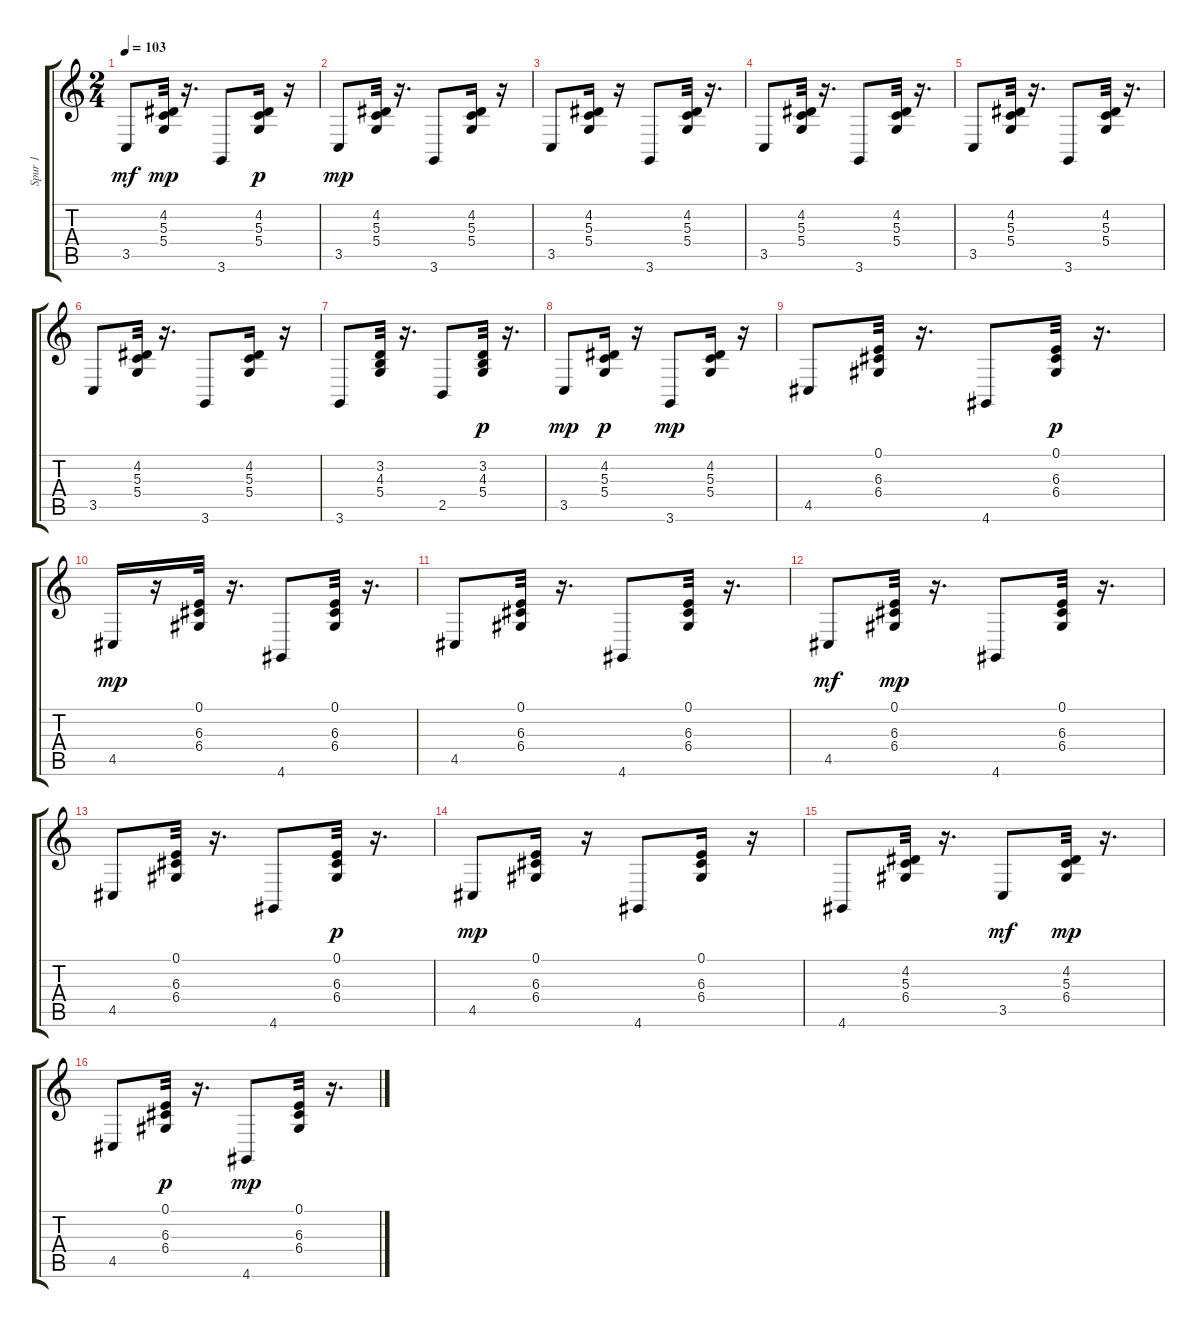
\track ("Spur 1" "Spur 1") {instrument electricgrandpiano}
\staff {score tabs}
\tuning (E4 B3 G3 D3 A2 E2) {hide}
\ts (2 4)
\tempo 103
\clef g2
\ks c
3.5.8{dy mf} (4.2 5.3 5.4).32{dy mp} r.16{d} 3.6.8 (4.2 5.3 5.4).16{dy p} r.16 |
3.5.8{dy mp} (4.2 5.3 5.4).32 r.16{d} 3.6.8 (4.2 5.3 5.4).16 r.16 |
3.5.8 (4.2 5.3 5.4).16 r.16 3.6.8 (4.2 5.3 5.4).32 r.16{d} |
3.5.8 (4.2 5.3 5.4).32 r.16{d} 3.6.8 (4.2 5.3 5.4).32 r.16{d} |
3.5.8 (4.2 5.3 5.4).32 r.16{d} 3.6.8 (4.2 5.3 5.4).32 r.16{d} |
3.5.8 (4.2 5.3 5.4).32 r.16{d} 3.6.8 (4.2 5.3 5.4).16 r.16 |
3.6.8 (3.2 4.3 5.4).32 r.16{d} 2.5.8 (3.2 4.3 5.4).32{dy p} r.16{d} |
3.5.8{dy mp} (4.2 5.3 5.4).16{dy p} r.16 3.6.8{dy mp} (4.2 5.3 5.4).16 r.16 |
4.5.8 (0.1 6.3 6.4).32 r.16{d} 4.6.8 (0.1 6.3 6.4).32{dy p} r.16{d} |
4.5.16{dy mp} r.16 (0.1 6.3 6.4).32 r.16{d} 4.6.8 (0.1 6.3 6.4).32 r.16{d} |
4.5.8 (0.1 6.3 6.4).32 r.16{d} 4.6.8 (0.1 6.3 6.4).32 r.16{d} |
4.5.8{dy mf} (0.1 6.3 6.4).32{dy mp} r.16{d} 4.6.8 (0.1 6.3 6.4).32 r.16{d} |
4.5.8 (0.1 6.3 6.4).32 r.16{d} 4.6.8 (0.1 6.3 6.4).32{dy p} r.16{d} |
4.5.8{dy mp} (0.1 6.3 6.4).16 r.16 4.6.8 (0.1 6.3 6.4).16 r.16 |
4.6.8 (4.2 5.3 6.4).32 r.16{d} 3.5.8{dy mf} (4.2 5.3 6.4).32{dy mp} r.16{d} |
4.5.8 (0.1 6.3 6.4).32{dy p} r.16{d} 4.6.8{dy mp} (0.1 6.3 6.4).32 r.16{d}
